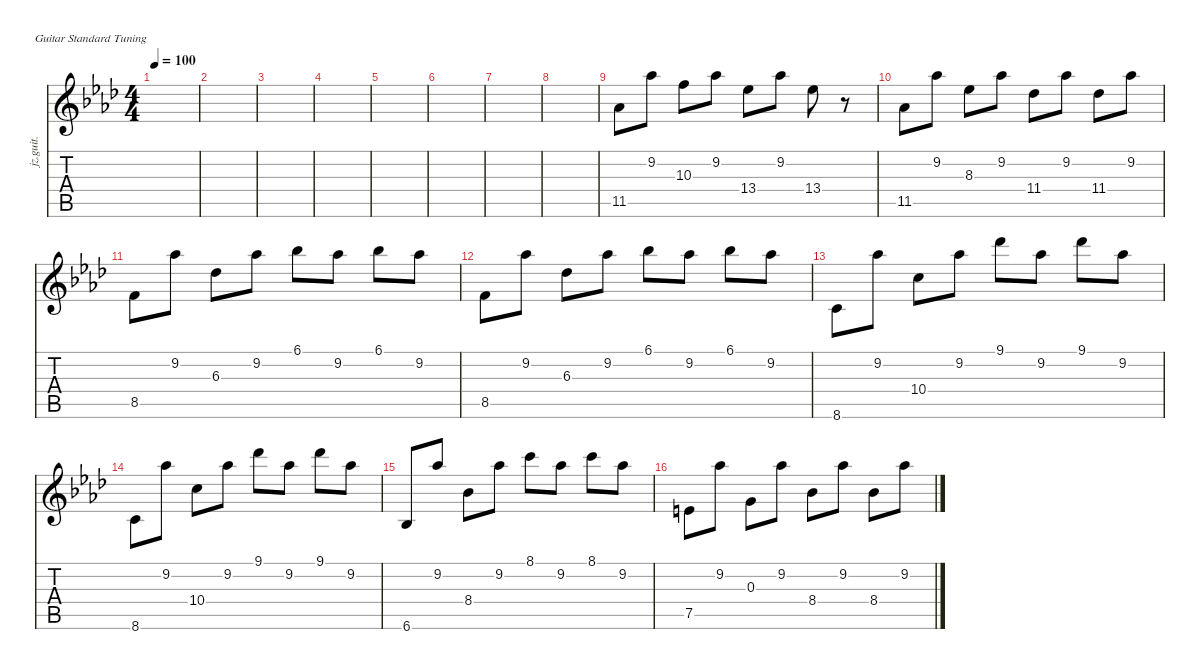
\defaultSystemsLayout 4
\hideDynamics
\bracketExtendMode nobrackets
\otherSystemsTrackNameOrientation horizontal
\track ("Jazz Guitar" "jz.guit.") {instrument electricguitarjazz}
\staff {score tabs}
\tuning (E4 B3 G3 D3 A2 E2)
\ts (4 4)
\tempo 100
\clef g2
\ks fminor
|
|
|
|
|
|
|
|
11.5{acc b}.8{beam Down} 9.2{acc b}.8{beam Down} 10.3{acc forcenatural}.8{dy mf beam Down} 9.2{acc b}.8{dy mp beam Down} 13.4{acc b}.8{beam Down} 9.2{acc b}.8{beam Down} 13.4{acc b}.8{beam Down} r.8{beam Down} |
11.5{acc b}.8{beam Down} 9.2{acc b}.8{beam Down} 8.3{acc b}.8{dy mf beam Down} 9.2{acc b}.8{dy mp beam Down} 11.4{acc b}.8{beam Down} 9.2{acc b}.8{beam Down} 11.4{acc b}.8{beam Down} 9.2{acc b}.8{beam Down} |
8.5{acc forcenatural}.8{beam Down} 9.2{acc b}.8{beam Down} 6.3{acc b}.8{dy mf beam Down} 9.2{acc b}.8{dy mp beam Down} 6.1{acc b}.8{beam Down} 9.2{acc b}.8{beam Down} 6.1{acc b}.8{beam Down} 9.2{acc b}.8{beam Down} |
8.5{acc forcenatural}.8{beam Down} 9.2{acc b}.8{beam Down} 6.3{acc b}.8{dy mf beam Down} 9.2{acc b}.8{dy mp beam Down} 6.1{acc b}.8{beam Down} 9.2{acc b}.8{beam Down} 6.1{acc b}.8{beam Down} 9.2{acc b}.8{beam Down} |
8.6{acc forcenatural}.8{beam Down} 9.2{acc b}.8{beam Down} 10.4{acc forcenatural}.8{beam Down} 9.2{acc b}.8{beam Down} 9.1{acc b}.8{beam Down} 9.2{acc b}.8{beam Down} 9.1{acc b}.8{beam Down} 9.2{acc b}.8{beam Down} |
8.6{acc forcenatural}.8{beam Down} 9.2{acc b}.8{beam Down} 10.4{acc forcenatural}.8{beam Down} 9.2{acc b}.8{beam Down} 9.1{acc b}.8{beam Down} 9.2{acc b}.8{beam Down} 9.1{acc b}.8{beam Down} 9.2{acc b}.8{beam Down} |
6.6{acc b}.8{dy mf beam Up} 9.2{acc b}.8{beam Up} 8.4{acc b}.8{beam Down} 9.2{acc b}.8{beam Down} 8.1{acc forcenatural}.8{beam Down} 9.2{acc b}.8{beam Down} 8.1{acc forcenatural}.8{beam Down} 9.2{acc b}.8{beam Down} |
7.5{acc forcenatural}.8{beam Down} 9.2{acc b}.8{beam Down} 0.3{acc forcenatural}.8{beam Down} 9.2{acc b}.8{beam Down} 8.4{acc b}.8{dy mp beam Down} 9.2{acc b}.8{beam Down} 8.4{acc b}.8{beam Down} 9.2{acc b}.8{beam Down}
